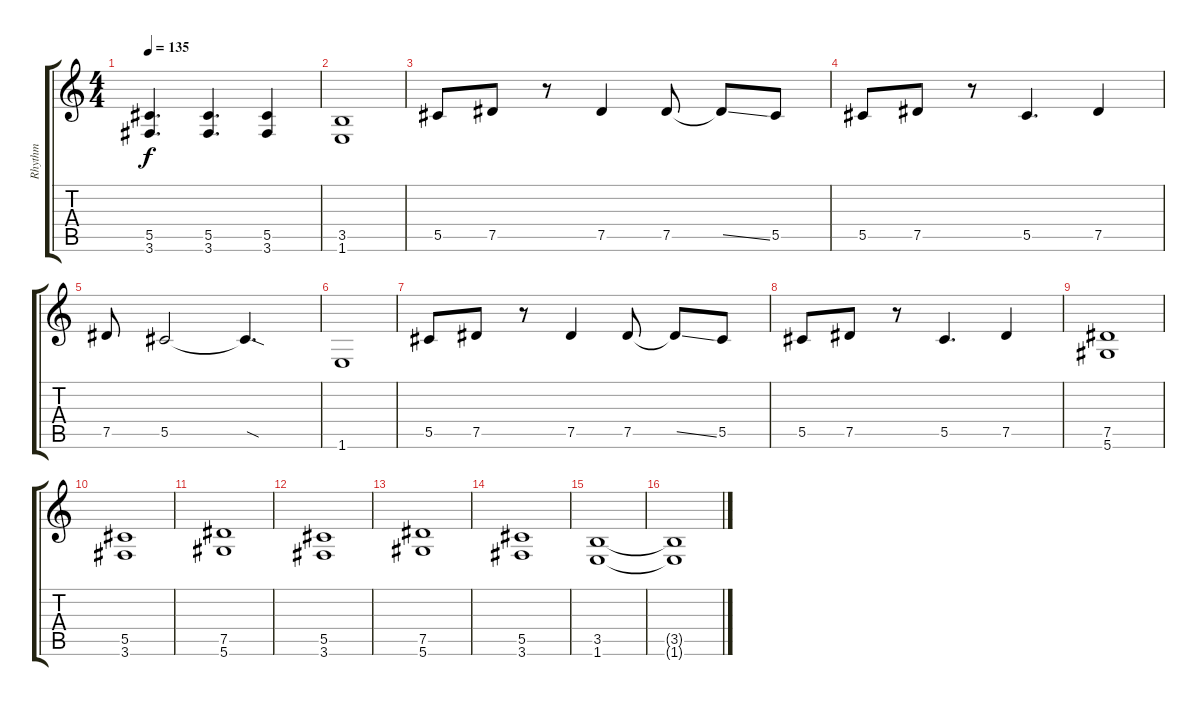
\track ("Rhythm" "Rhythm") {instrument overdrivenguitar}
\staff {score tabs}
\tuning (Eb4 Bb3 Gb3 Db3 Ab2 Eb2) {hide}
\ts (4 4)
\tempo 135
\clef g2
\ks c
(5.5 3.6).4{d dy f} (5.5 3.6).4{d} (5.5 3.6).4 |
(3.5 1.6).1 |
5.5.8 7.5.8 r.8 7.5.4 7.5.8 7.5{ss t}.8 5.5.8 |
5.5.8 7.5.8 r.8 5.5.4{d} 7.5.4 |
7.5.8 5.5.2 5.5{sod t}.4{d} |
1.6.1 |
5.5.8 7.5.8 r.8 7.5.4 7.5.8 7.5{ss t}.8 5.5.8 |
5.5.8 7.5.8 r.8 5.5.4{d} 7.5.4 |
(7.5 5.6).1 |
(5.5 3.6).1 |
(7.5 5.6).1 |
(5.5 3.6).1 |
(7.5 5.6).1 |
(5.5 3.6).1 |
(3.5 1.6).1 |
(3.5{t} 1.6{t}).1
